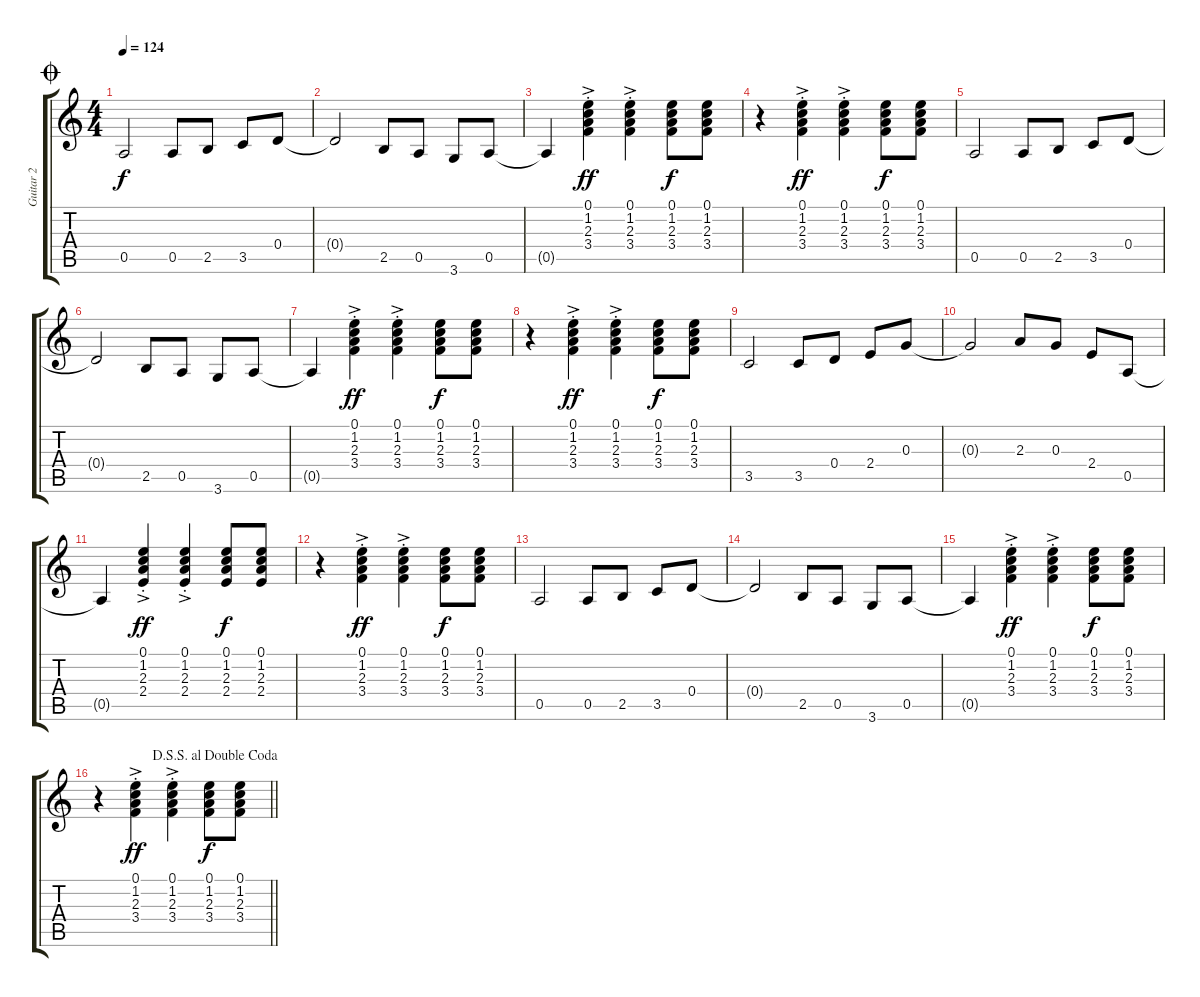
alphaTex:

\track ("Guitar 2" "Guitar 2") {instrument distortionguitar}
\staff {score tabs}
\tuning (E4 B3 G3 D3 A2 E2) {hide}
\ts (4 4)
\jump coda
\tempo 124
\clef g2
\ks c
0.5.2{dy f} 0.5.8 2.5.8 3.5.8 0.4.8 |
0.4{t}.2 2.5.8 0.5.8 3.6.8 0.5.8 |
0.5{t}.4 (0.1{ac st} 1.2{ac st} 2.3{ac st} 3.4{ac st}).4{dy ff} (0.1{ac st} 1.2{ac st} 2.3{ac st} 3.4{ac st}).4 (0.1 1.2 2.3 3.4).8{dy f} (0.1 1.2 2.3 3.4).8 |
r.4 (0.1{ac st} 1.2{ac st} 2.3{ac st} 3.4{ac st}).4{dy ff} (0.1{ac st} 1.2{ac st} 2.3{ac st} 3.4{ac st}).4 (0.1 1.2 2.3 3.4).8{dy f} (0.1 1.2 2.3 3.4).8 |
0.5.2 0.5.8 2.5.8 3.5.8 0.4.8 |
0.4{t}.2 2.5.8 0.5.8 3.6.8 0.5.8 |
0.5{t}.4 (0.1{ac st} 1.2{ac st} 2.3{ac st} 3.4{ac st}).4{dy ff} (0.1{ac st} 1.2{ac st} 2.3{ac st} 3.4{ac st}).4 (0.1 1.2 2.3 3.4).8{dy f} (0.1 1.2 2.3 3.4).8 |
r.4 (0.1{ac st} 1.2{ac st} 2.3{ac st} 3.4{ac st}).4{dy ff} (0.1{ac st} 1.2{ac st} 2.3{ac st} 3.4{ac st}).4 (0.1 1.2 2.3 3.4).8{dy f} (0.1 1.2 2.3 3.4).8 |
3.5.2 3.5.8 0.4.8 2.4.8 0.3.8 |
0.3{t}.2 2.3.8 0.3.8 2.4.8 0.5.8 |
0.5{t}.4 (0.1{ac st} 1.2{ac st} 2.3{ac st} 2.4{ac st}).4{dy ff} (0.1{ac st} 1.2{ac st} 2.3{ac st} 2.4{ac st}).4 (0.1 1.2 2.3 2.4).8{dy f} (0.1 1.2 2.3 2.4).8 |
r.4 (0.1{ac st} 1.2{ac st} 2.3{ac st} 3.4{ac st}).4{dy ff} (0.1{ac st} 1.2{ac st} 2.3{ac st} 3.4{ac st}).4 (0.1 1.2 2.3 3.4).8{dy f} (0.1 1.2 2.3 3.4).8 |
0.5.2 0.5.8 2.5.8 3.5.8 0.4.8 |
0.4{t}.2 2.5.8 0.5.8 3.6.8 0.5.8 |
0.5{t}.4 (0.1{ac st} 1.2{ac st} 2.3{ac st} 3.4{ac st}).4{dy ff} (0.1{ac st} 1.2{ac st} 2.3{ac st} 3.4{ac st}).4 (0.1 1.2 2.3 3.4).8{dy f} (0.1 1.2 2.3 3.4).8 |
\jump dalsegnosegnoaldoublecoda
\barLineRight lightlight
r.4 (0.1{ac st} 1.2{ac st} 2.3{ac st} 3.4{ac st}).4{dy ff} (0.1{ac st} 1.2{ac st} 2.3{ac st} 3.4{ac st}).4 (0.1 1.2 2.3 3.4).8{dy f} (0.1 1.2 2.3 3.4).8
